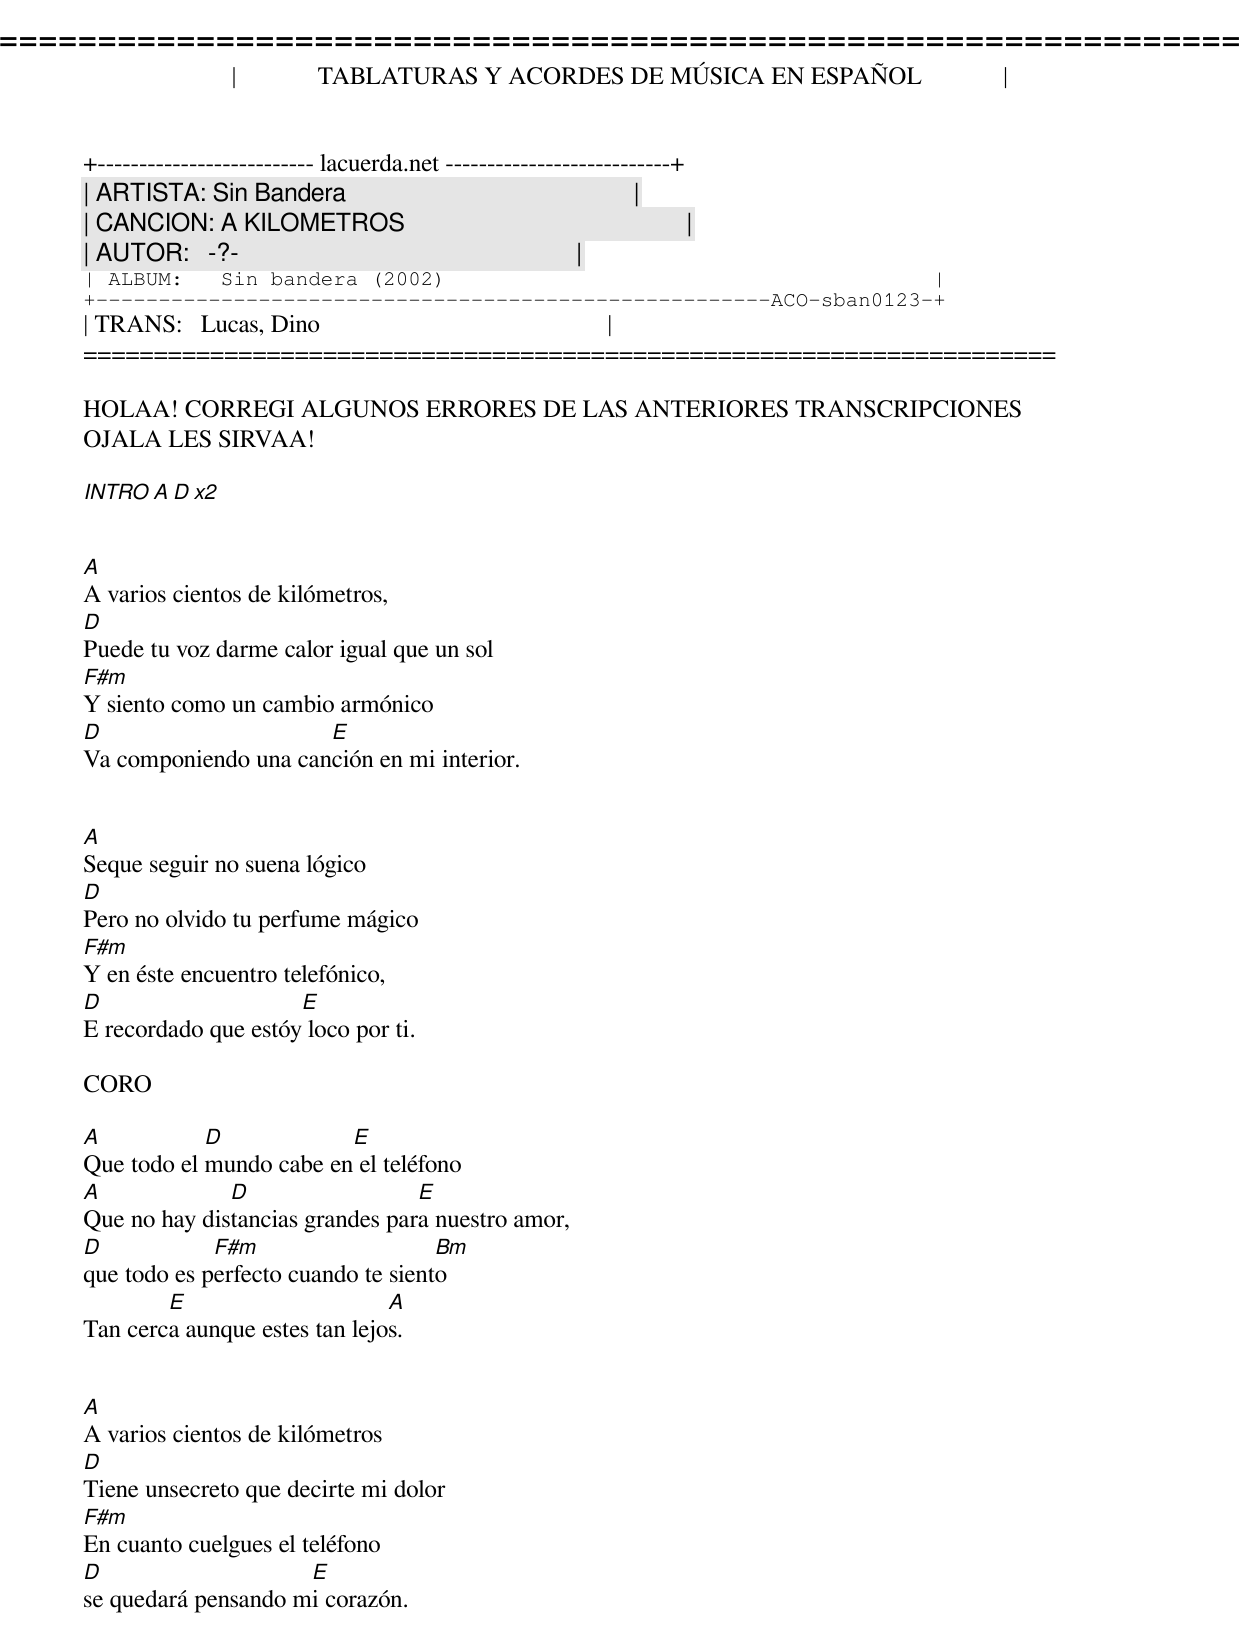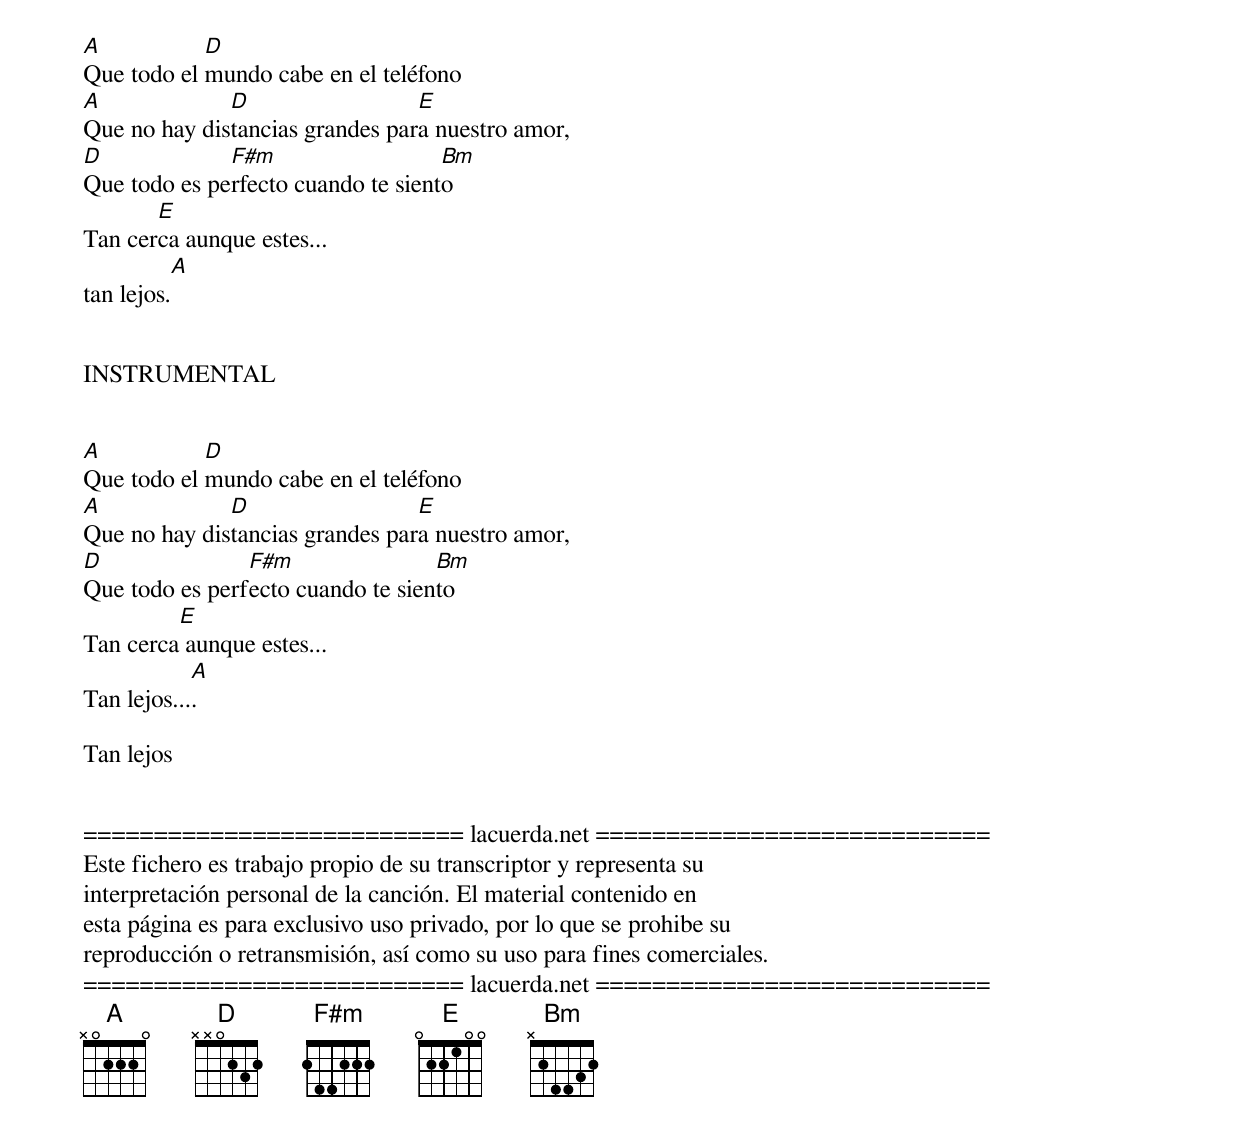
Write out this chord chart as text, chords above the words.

=====================================================================
|             TABLATURAS Y ACORDES DE MÚSICA EN ESPAÑOL             |
+-------------------------- lacuerda.net ---------------------------+
| ARTISTA: Sin Bandera                                              |
| CANCION: A KILOMETROS                                             |
| AUTOR:   -?-                                                      |
| ALBUM:   Sin bandera (2002)                                       |
+------------------------------------------------------ACO-sban0123-+
| TRANS:   Lucas, Dino                                              |
=====================================================================

HOLAA! CORREGI ALGUNOS ERRORES DE LAS ANTERIORES TRANSCRIPCIONES
OJALA LES SIRVAA!

INTRO  A  D  x2


A
A varios cientos de kilómetros,
D
Puede tu voz darme calor igual que un sol
F#m
Y siento como un cambio armónico
D                     E
Va componiendo una canción en mi interior.


A
Seque seguir no suena lógico
D
Pero no olvido tu perfume mágico
F#m
Y en éste encuentro telefónico,
D                    E
E recordado que estóy loco por ti.

CORO

A           D            E
Que todo el mundo cabe en el teléfono
A             D                  E
Que no hay distancias grandes para nuestro amor,
D            F#m                    Bm
que todo es perfecto cuando te siento
        E                      A
Tan cerca aunque estes tan lejos.


A
A varios cientos de kilómetros
D
Tiene unsecreto que decirte mi dolor
F#m
En cuanto cuelgues el teléfono
D                    E
se quedará pensando mi corazón.


A           D
Que todo el mundo cabe en el teléfono
A             D                  E
Que no hay distancias grandes para nuestro amor,
D             F#m                   Bm
Que todo es perfecto cuando te siento
       E
Tan cerca aunque estes...
          A
tan lejos.


INSTRUMENTAL


A           D
Que todo el mundo cabe en el teléfono
A             D                  E
Que no hay distancias grandes para nuestro amor,
D               F#m                Bm
Que todo es perfecto cuando te siento
         E
Tan cerca aunque estes...
            A
Tan lejos....

Tan lejos


=========================== lacuerda.net ============================
Este fichero es trabajo propio de su transcriptor y representa su
interpretación personal de la canción. El material contenido en
esta página es para exclusivo uso privado, por lo que se prohibe su
reproducción o retransmisión, así como su uso para fines comerciales.
=========================== lacuerda.net ============================
